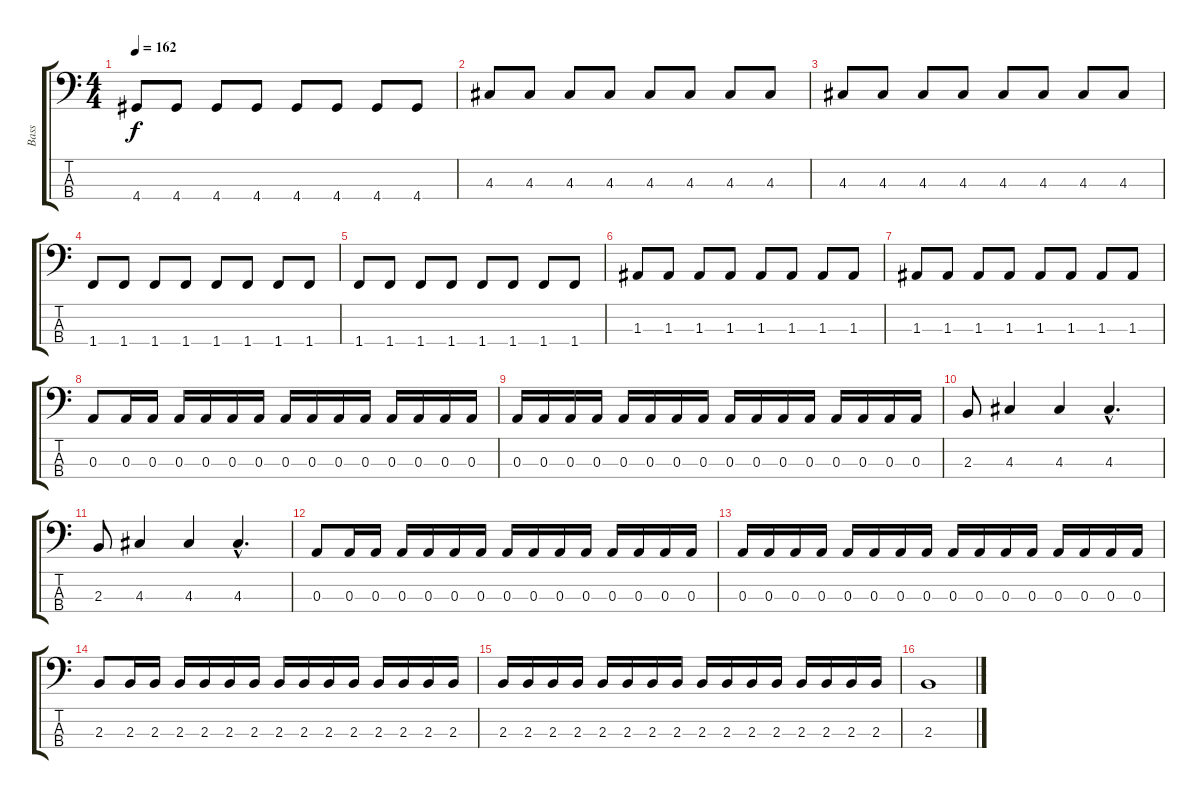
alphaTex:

\track ("Bass" "Bass") {instrument electricbassfinger}
\staff {score tabs}
\tuning (G2 D2 A1 E1) {hide}
\ts (4 4)
\tempo 162
\clef f4
\ks c
4.4.8{dy f} 4.4.8 4.4.8 4.4.8 4.4.8 4.4.8 4.4.8 4.4.8 |
\section ("" "")
4.3.8 4.3.8 4.3.8 4.3.8 4.3.8 4.3.8 4.3.8 4.3.8 |
4.3.8 4.3.8 4.3.8 4.3.8 4.3.8 4.3.8 4.3.8 4.3.8 |
1.4.8 1.4.8 1.4.8 1.4.8 1.4.8 1.4.8 1.4.8 1.4.8 |
1.4.8 1.4.8 1.4.8 1.4.8 1.4.8 1.4.8 1.4.8 1.4.8 |
\section ("" "")
1.3.8 1.3.8 1.3.8 1.3.8 1.3.8 1.3.8 1.3.8 1.3.8 |
1.3.8 1.3.8 1.3.8 1.3.8 1.3.8 1.3.8 1.3.8 1.3.8 |
0.3.8 0.3.16 0.3.16 0.3.16 0.3.16 0.3.16 0.3.16 0.3.16 0.3.16 0.3.16 0.3.16 0.3.16 0.3.16 0.3.16 0.3.16 |
0.3.16 0.3.16 0.3.16 0.3.16 0.3.16 0.3.16 0.3.16 0.3.16 0.3.16 0.3.16 0.3.16 0.3.16 0.3.16 0.3.16 0.3.16 0.3.16 |
2.3.8 4.3.4 4.3.4 4.3{hac}.4{d} |
2.3.8 4.3.4 4.3.4 4.3{hac}.4{d} |
0.3.8 0.3.16 0.3.16 0.3.16 0.3.16 0.3.16 0.3.16 0.3.16 0.3.16 0.3.16 0.3.16 0.3.16 0.3.16 0.3.16 0.3.16 |
0.3.16 0.3.16 0.3.16 0.3.16 0.3.16 0.3.16 0.3.16 0.3.16 0.3.16 0.3.16 0.3.16 0.3.16 0.3.16 0.3.16 0.3.16 0.3.16 |
2.3.8 2.3.16 2.3.16 2.3.16 2.3.16 2.3.16 2.3.16 2.3.16 2.3.16 2.3.16 2.3.16 2.3.16 2.3.16 2.3.16 2.3.16 |
2.3.16 2.3.16 2.3.16 2.3.16 2.3.16 2.3.16 2.3.16 2.3.16 2.3.16 2.3.16 2.3.16 2.3.16 2.3.16 2.3.16 2.3.16 2.3.16 |
\section ("" "")
2.3.1
